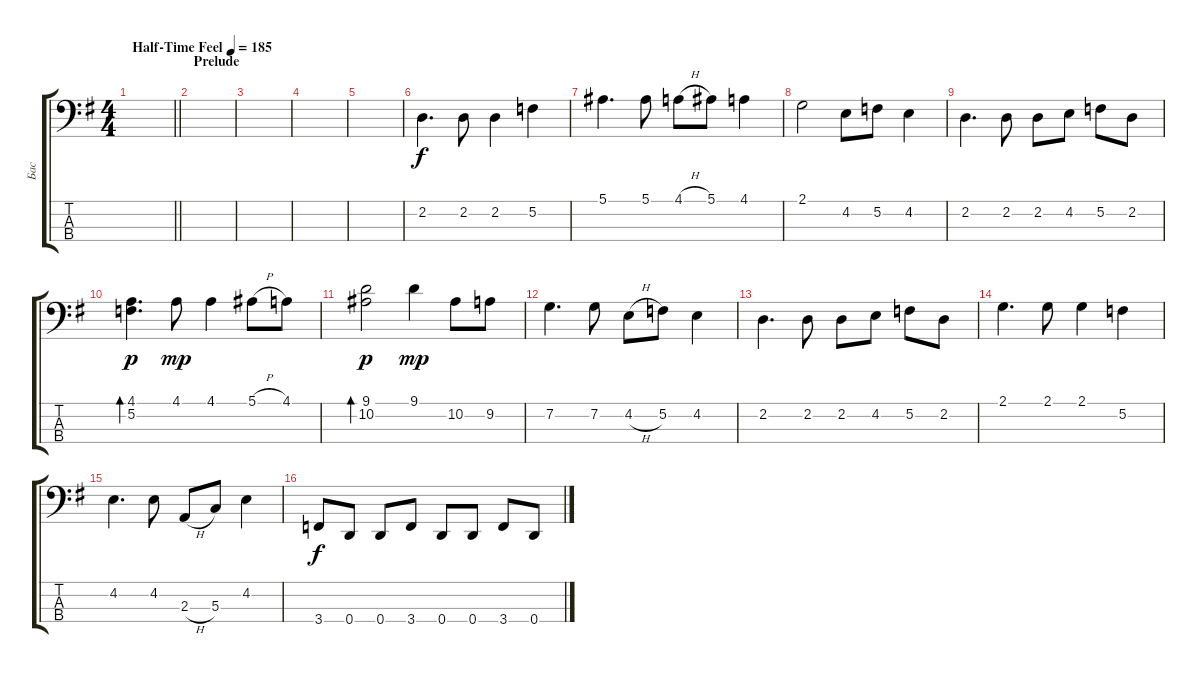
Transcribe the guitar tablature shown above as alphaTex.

\track ("Бас" "Бас") {instrument electricbassfinger}
\staff {score tabs}
\tuning (F2 C2 G1 D1) {hide}
\ts (4 4)
\tempo (185 "Half-Time Feel")
\clef f4
\barLineRight lightlight
\ks eminor
|
\section ("" "Prelude")
|
|
|
|
2.2.4{d} 2.2.8 2.2.4 5.2.4 |
5.1.4{d} 5.1.8 4.1{h}.8 5.1.8 4.1.4 |
2.1.2 4.2.8 5.2.8 4.2.4 |
2.2.4{d} 2.2.8 2.2.8 4.2.8 5.2.8 2.2.8 |
(4.1 5.2).4{d bd 60 dy p} 4.1.8{dy mp} 4.1.4 5.1{h}.8 4.1.8 |
(9.1 10.2).2{bd 60 dy p} 9.1.4{dy mp} 10.2.8 9.2.8 |
7.2.4{d} 7.2.8 4.2{h}.8 5.2.8 4.2.4 |
2.2.4{d} 2.2.8 2.2.8 4.2.8 5.2.8 2.2.8 |
2.1.4{d} 2.1.8 2.1.4 5.2.4 |
4.2.4{d} 4.2.8 2.3{h}.8 5.3.8 4.2.4 |
3.4.8{dy f} 0.4.8 0.4.8 3.4.8 0.4.8 0.4.8 3.4.8 0.4.8
